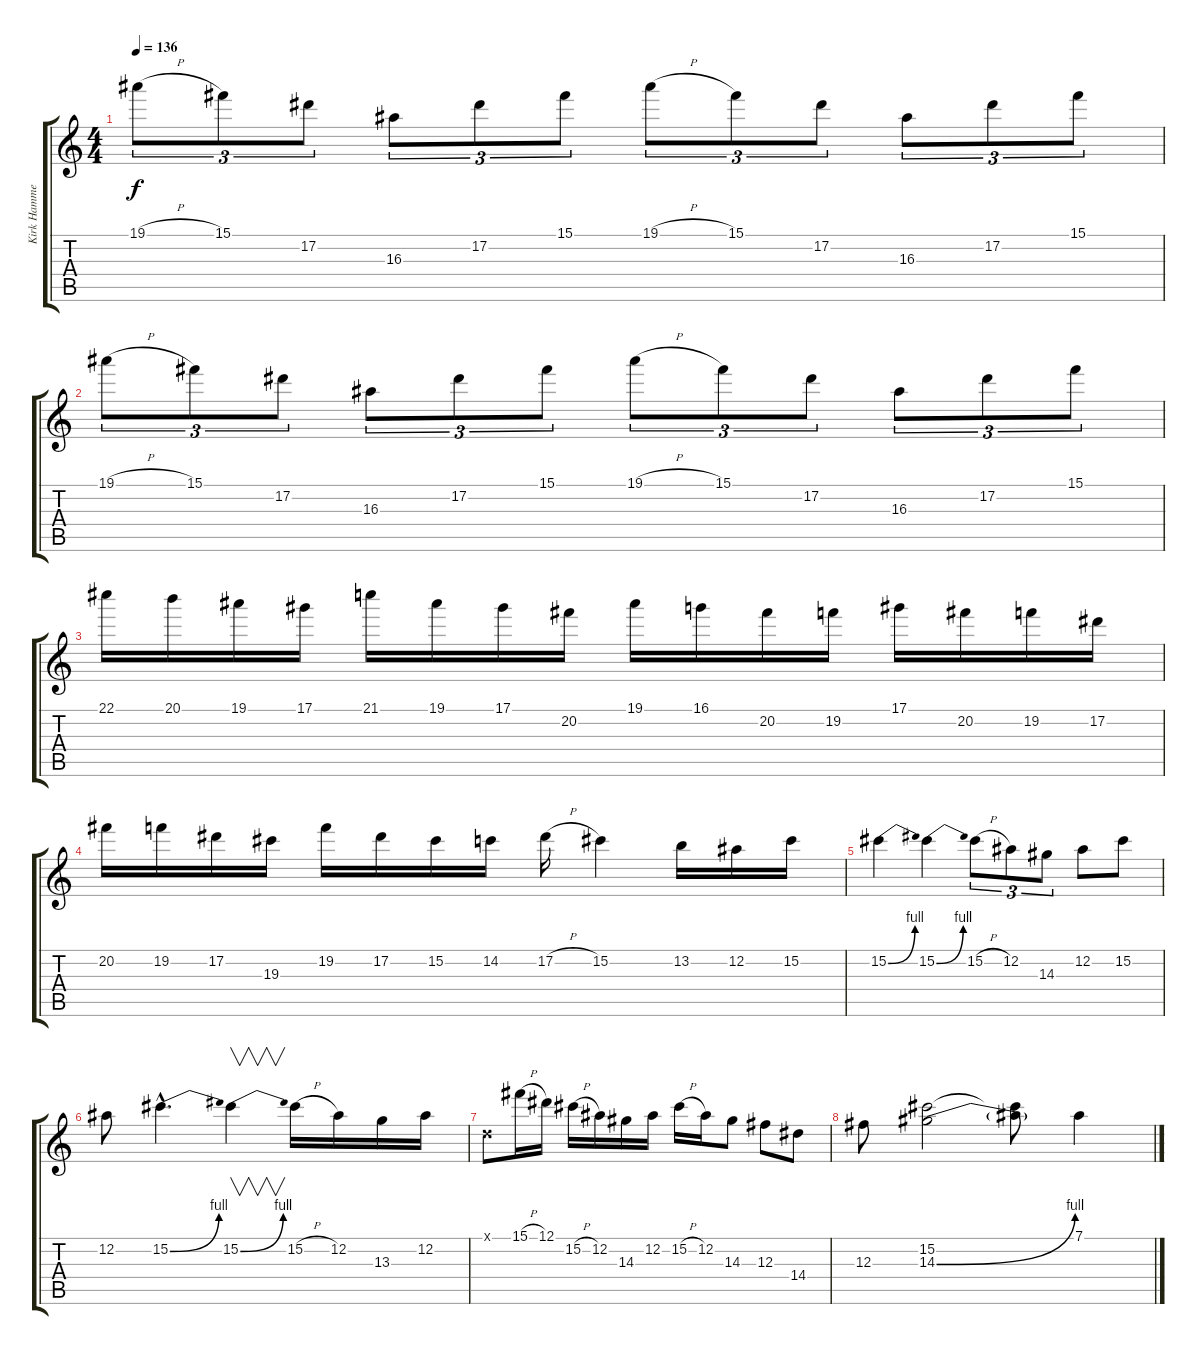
\track ("Kirk Hammett (Distortion Guitar)" "Kirk Hamme") {instrument overdrivenguitar}
\staff {score tabs}
\tuning (Eb4 Bb3 Gb3 Db3 Ab2 Eb2) {hide}
\ts (4 4)
\tempo 136
\clef g2
\ks c
19.1{h}.8{tu (3 2) dy f} 15.1.8{tu (3 2)} 17.2.8{tu (3 2)} 16.3.8{tu (3 2)} 17.2.8{tu (3 2)} 15.1.8{tu (3 2)} 19.1{h}.8{tu (3 2)} 15.1.8{tu (3 2)} 17.2.8{tu (3 2)} 16.3.8{tu (3 2)} 17.2.8{tu (3 2)} 15.1.8{tu (3 2)} |
19.1{h}.8{tu (3 2)} 15.1.8{tu (3 2)} 17.2.8{tu (3 2)} 16.3.8{tu (3 2)} 17.2.8{tu (3 2)} 15.1.8{tu (3 2)} 19.1{h}.8{tu (3 2)} 15.1.8{tu (3 2)} 17.2.8{tu (3 2)} 16.3.8{tu (3 2)} 17.2.8{tu (3 2)} 15.1.8{tu (3 2)} |
22.1.16 20.1.16 19.1.16 17.1.16 21.1.16 19.1.16 17.1.16 20.2.16 19.1.16 16.1.16 20.2.16 19.2.16 17.1.16 20.2.16 19.2.16 17.2.16 |
20.2.16 19.2.16 17.2.16 19.3.16 19.2.16 17.2.16 15.2.16 14.2.16 17.2{h}.16 15.2.4 13.2.16 12.2.16 15.2.16 |
15.2{be (bend 0 0 60 4)}.4 15.2{be (bend 0 0 60 4)}.4 15.2{h}.8{tu (3 2)} 12.2.8{tu (3 2)} 14.3.8{tu (3 2)} 12.2.8 15.2.8 |
12.2.8 15.2{be (bend 0 0 60 4) hac}.4{d} 15.2{be (bend 0 0 60 4)}.4{v} 15.2{h}.16 12.2.16 13.3.16 12.2.16 |
-1.1{x}.8 15.1{h}.16 12.1.16 15.2{h}.16 12.2.16 14.3.16 12.2.16 15.2{h}.16 12.2.16 14.3.8 12.3.8 14.4.8 |
12.3.8 (15.2 14.3{be (bend 0 0 60 4)}).2 (15.2{t} 14.3{t}).8 7.1{ss}.4
